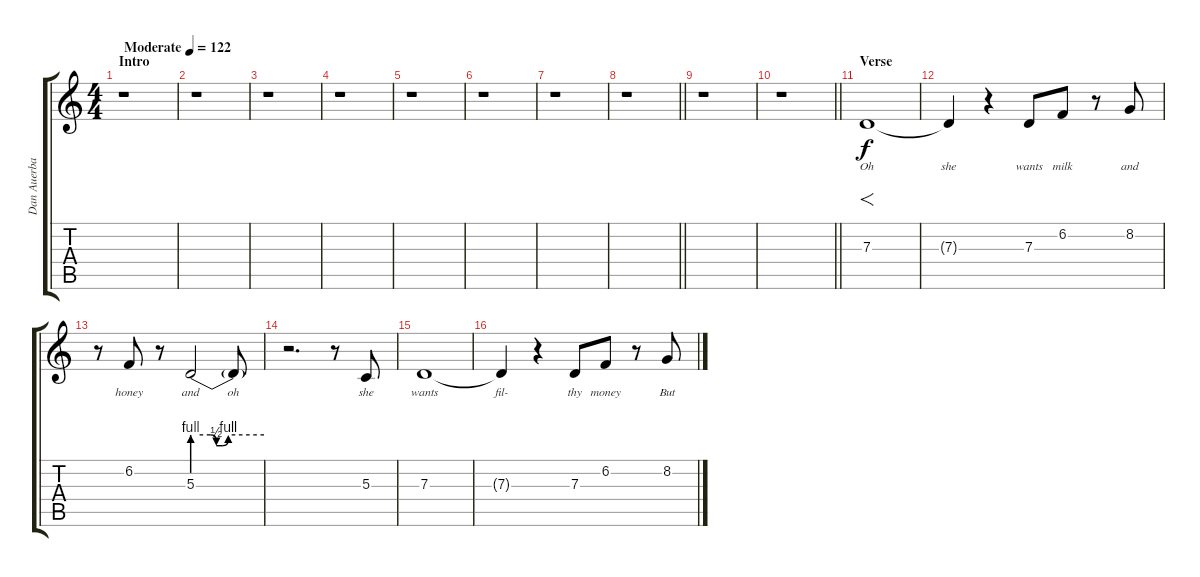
\track ("Dan Auerbach" "Dan Auerba") {instrument altosax}
\staff {score tabs}
\tuning (E4 B3 G3 D3 A2 E2) {hide}
\ts (4 4)
\section ("" "Intro")
\tempo (122 "Moderate")
\clef g2
\ks c
r.1{dy f instrument altosax} |
r.1 |
r.1 |
r.1 |
r.1 |
r.1 |
r.1 |
\barLineRight lightlight
r.1 |
r.1 |
\barLineRight lightlight
r.1 |
\section ("" "Verse")
7.3.1{f lyrics (0 "Oh") lyrics (1 "") lyrics (2 "") lyrics (3 "") lyrics (4 "")} |
7.3{t}.4{lyrics (0 "she") lyrics (1 "") lyrics (2 "") lyrics (3 "") lyrics (4 "")} r.4 7.3.8{lyrics (0 "wants") lyrics (1 "") lyrics (2 "") lyrics (3 "") lyrics (4 "")} 6.2.8{lyrics (0 "milk") lyrics (1 "") lyrics (2 "") lyrics (3 "") lyrics (4 "")} r.8 8.2.8{lyrics (0 "and") lyrics (1 "") lyrics (2 "") lyrics (3 "") lyrics (4 "")} |
r.8 6.2.8{lyrics (0 "honey") lyrics (1 "") lyrics (2 "") lyrics (3 "") lyrics (4 "")} r.8 5.3{be (custom 0 4 15 4 20 2 25 2 30 4 60 4)}.2{lyrics (0 "and") lyrics (1 "") lyrics (2 "") lyrics (3 "") lyrics (4 "")} 5.3{t}.8{lyrics (0 "oh") lyrics (1 "") lyrics (2 "") lyrics (3 "") lyrics (4 "")} |
r.2{d} r.8 5.3.8{lyrics (0 "she") lyrics (1 "") lyrics (2 "") lyrics (3 "") lyrics (4 "")} |
7.3.1{lyrics (0 "wants") lyrics (1 "") lyrics (2 "") lyrics (3 "") lyrics (4 "")} |
7.3{t}.4{lyrics (0 "fil-") lyrics (1 "") lyrics (2 "") lyrics (3 "") lyrics (4 "")} r.4 7.3.8{lyrics (0 "thy") lyrics (1 "") lyrics (2 "") lyrics (3 "") lyrics (4 "")} 6.2.8{lyrics (0 "money") lyrics (1 "") lyrics (2 "") lyrics (3 "") lyrics (4 "")} r.8 8.2.8{lyrics (0 "But") lyrics (1 "") lyrics (2 "") lyrics (3 "") lyrics (4 "")}
